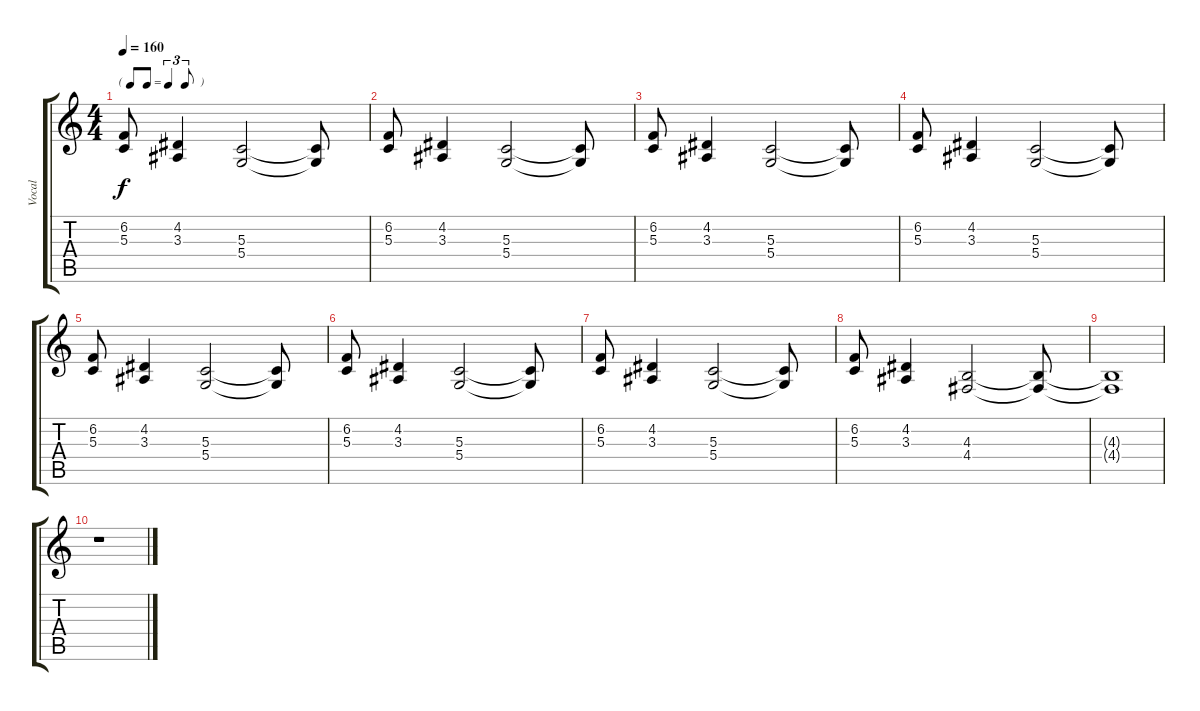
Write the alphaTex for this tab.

\track ("Vocal" "Vocal") {instrument violin}
\staff {score tabs}
\tuning (E4 B3 G3 D3 A2 E2) {hide}
\ts (4 4)
\tf triplet8th
\tempo 160
\clef g2
\ks c
(6.2 5.3).8{dy f} (4.2 3.3).4 (5.3 5.4).2 (5.3{t} 5.4{t}).8 |
(6.2 5.3).8 (4.2 3.3).4 (5.3 5.4).2 (5.3{t} 5.4{t}).8 |
(6.2 5.3).8 (4.2 3.3).4 (5.3 5.4).2 (5.3{t} 5.4{t}).8 |
(6.2 5.3).8 (4.2 3.3).4 (5.3 5.4).2 (5.3{t} 5.4{t}).8 |
(6.2 5.3).8 (4.2 3.3).4 (5.3 5.4).2 (5.3{t} 5.4{t}).8 |
(6.2 5.3).8 (4.2 3.3).4 (5.3 5.4).2 (5.3{t} 5.4{t}).8 |
(6.2 5.3).8 (4.2 3.3).4 (5.3 5.4).2 (5.3{t} 5.4{t}).8 |
(6.2 5.3).8 (4.2 3.3).4 (4.3 4.4).2 (4.3{t} 4.4{t}).8 |
(4.3{t} 4.4{t}).1 |
r.1
